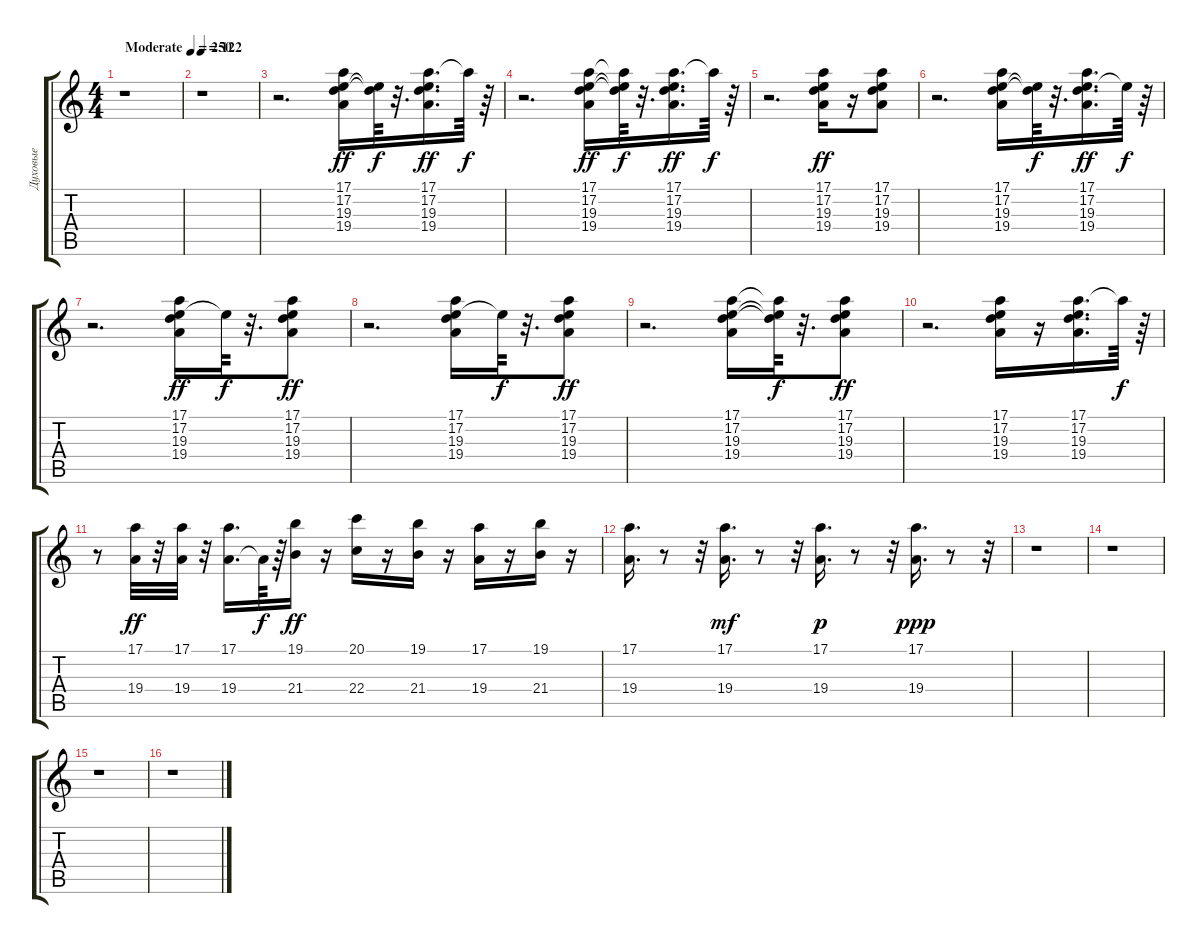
\track ("Духовые" "Духовые") {instrument synthbrass1}
\staff {score tabs}
\tuning (E4 B3 G3 D3 A2 E2) {hide}
\ts (4 4)
\tempo (250 "Moderate")
\clef g2
\ks c
r.1{dy ff instrument synthbrass1} |
\tempo 122
r.1 |
r.2{d} (17.1 17.2 19.3 19.4).16 (17.2{t} 19.3{t}).64{dy f} r.32{d} (17.1 17.2 19.3 19.4).16{d dy ff} 17.1{t}.64{dy f} r.64 |
r.2{d} (17.1 17.2 19.3 19.4).16{dy ff} (17.1{t} 17.2{t} 19.3{t}).64{dy f} r.32{d} (17.1 17.2 19.3 19.4).16{d dy ff} 17.1{t}.64{dy f} r.64 |
r.2{d} (17.1 17.2 19.3 19.4).16{dy ff} r.16 (17.1 17.2 19.3 19.4).8 |
r.2{d} (17.1 17.2 19.3 19.4).16 (17.2{t} 19.3{t}).64{dy f} r.32{d} (17.1 17.2 19.3 19.4).16{d dy ff} 17.2{t}.64{dy f} r.64 |
r.2{d} (17.1 17.2 19.3 19.4).16{dy ff} 17.2{t}.64{dy f} r.32{d} (17.1 17.2 19.3 19.4).8{dy ff} |
r.2{d} (17.1 17.2 19.3 19.4).16 17.2{t}.64{dy f} r.32{d} (17.1 17.2 19.3 19.4).8{dy ff} |
r.2{d} (17.1 17.2 19.3 19.4).16 (17.1{t} 17.2{t} 19.3{t}).64{dy f} r.32{d} (17.1 17.2 19.3 19.4).8{dy ff} |
r.2{d} (17.1 17.2 19.3 19.4).16 r.16 (17.1 17.2 19.3 19.4).16{d} 17.1{t}.64{dy f} r.64 |
r.8 (17.1 19.4).32{dy ff} r.32 (17.1 19.4).32 r.32 (17.1 19.4).16{d} 19.4{t}.64{dy f} r.64 (19.1 21.4).16{dy ff} r.16 (20.1 22.4).16 r.16 (19.1 21.4).16 r.16 (17.1 19.4).16 r.16 (19.1 21.4).16 r.16 |
(17.1 19.4).16{d} r.8 r.32 (17.1 19.4).16{d dy mf} r.8 r.32 (17.1 19.4).16{d dy p} r.8 r.32 (17.1 19.4).16{d dy ppp} r.8 r.32 |
r.1 |
r.1 |
r.1 |
r.1
